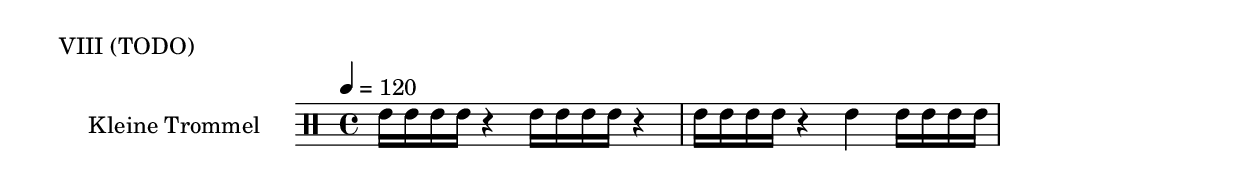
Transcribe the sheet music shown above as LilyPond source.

KleineTrommelNoten = {
        \drummode {
                tommh16 tommh16 tommh16 tommh16
                r4
                tommh16 tommh16 tommh16 tommh16
                r4
                |
                tommh16 tommh16 tommh16 tommh16
                r4
                tommh4
                tommh16 tommh16 tommh16 tommh16
                |
        
        }
}

KleineTrommel = {
        \tempo 4 = 120
	\set DrumStaff.instrumentName = "Kleine Trommel"
	\set DrumStaff.midiInstrument = "melodic tom"
        \set Staff.midiPanPosition = 1.0
        \set Staff.midiExpression = 0.7
        \new DrumVoice = "KleineTrommel" \KleineTrommelNoten
}

GrossEins = \drummode {
        tomfh8 tomfh16 tomfh16
        tomfh4
}

GrosseTrommelNoten = {
}

GrosseTrommel = {
	\set Staff.instrumentName = "Große Trommel"
	\set Staff.midiInstrument = "melodic tom"
        \set Staff.midiPanPosition = -1.0
        \new DrumVoice = "GrosseTrommel " \GrosseTrommelNoten
}

\score {
        \header {
                piece = "VIII (TODO)"
        }
	\new StaffGroup <<
                \new DrumStaff << \KleineTrommel >>
                %\new DrumStaff << \GrosseTrommel >>
	>>
	\layout {
                indent = 4.0\cm
        }
	\midi {}
}

